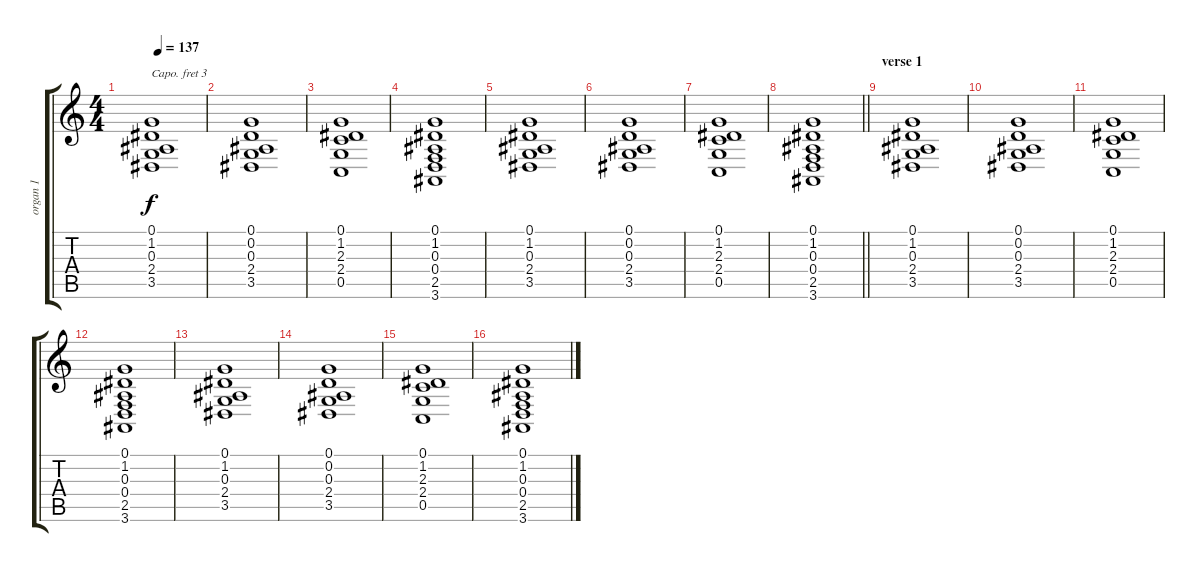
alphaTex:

\track ("organ 1" "organ 1") {instrument drawbarorgan}
\staff {score tabs}
\capo 3
\tuning (E4 B3 G3 D3 A2 E2) {hide}
\ts (4 4)
\tempo 137
\clef g2
\ks c
(0.1 1.2 0.3 2.4 3.5).1{dy f instrument drawbarorgan} |
(0.1 0.2 0.3 2.4 3.5).1 |
(0.1 1.2 2.3 2.4 0.5).1 |
(0.1 1.2 0.3 0.4 2.5 3.6).1 |
(0.1 1.2 0.3 2.4 3.5).1 |
(0.1 0.2 0.3 2.4 3.5).1 |
(0.1 1.2 2.3 2.4 0.5).1 |
\barLineRight lightlight
(0.1 1.2 0.3 0.4 2.5 3.6).1 |
\section ("" "verse 1")
(0.1 1.2 0.3 2.4 3.5).1 |
(0.1 0.2 0.3 2.4 3.5).1 |
(0.1 1.2 2.3 2.4 0.5).1 |
(0.1 1.2 0.3 0.4 2.5 3.6).1 |
(0.1 1.2 0.3 2.4 3.5).1 |
(0.1 0.2 0.3 2.4 3.5).1 |
(0.1 1.2 2.3 2.4 0.5).1 |
(0.1 1.2 0.3 0.4 2.5 3.6).1
